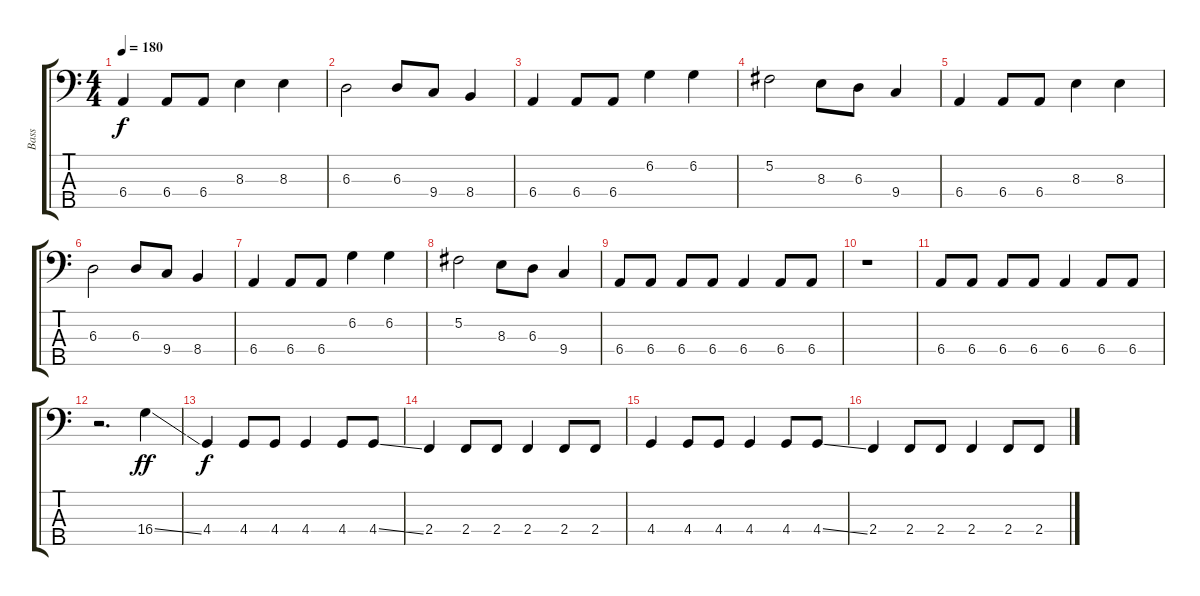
\track ("Bass" "Bass") {instrument electricbasspick}
\staff {score tabs}
\tuning (Gb2 Db2 Ab1 Eb1 Bb0) {hide}
\ts (4 4)
\tempo 180
\clef f4
\ks c
6.4.4{dy f} 6.4.8 6.4.8 8.3.4 8.3.4 |
6.3.2 6.3.8 9.4.8 8.4.4 |
6.4.4 6.4.8 6.4.8 6.2.4 6.2.4 |
5.2.2 8.3.8 6.3.8 9.4.4 |
6.4.4 6.4.8 6.4.8 8.3.4 8.3.4 |
6.3.2 6.3.8 9.4.8 8.4.4 |
6.4.4 6.4.8 6.4.8 6.2.4 6.2.4 |
5.2.2 8.3.8 6.3.8 9.4.4 |
6.4.8 6.4.8 6.4.8 6.4.8 6.4.4 6.4.8 6.4.8 |
r.1 |
6.4.8 6.4.8 6.4.8 6.4.8 6.4.4 6.4.8 6.4.8 |
r.2{d} 16.4{ss}.4{dy ff} |
4.4.4{dy f} 4.4.8 4.4.8 4.4.4 4.4.8 4.4{ss}.8 |
2.4.4 2.4.8 2.4.8 2.4.4 2.4.8 2.4.8 |
4.4.4 4.4.8 4.4.8 4.4.4 4.4.8 4.4{ss}.8 |
2.4.4 2.4.8 2.4.8 2.4.4 2.4.8 2.4.8
